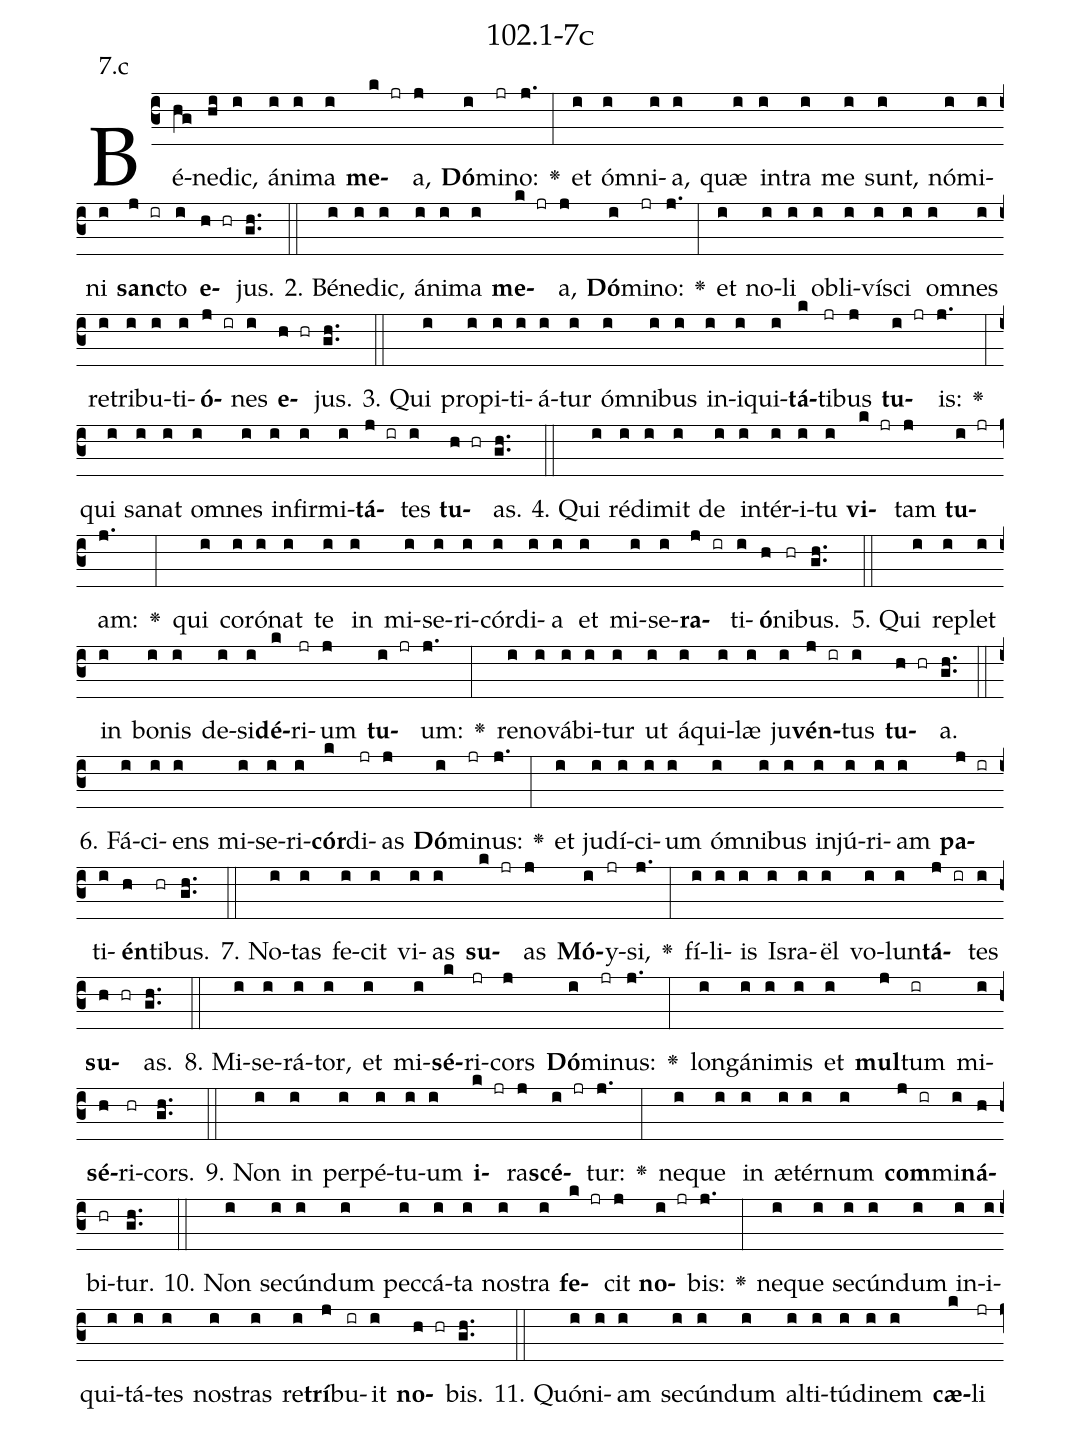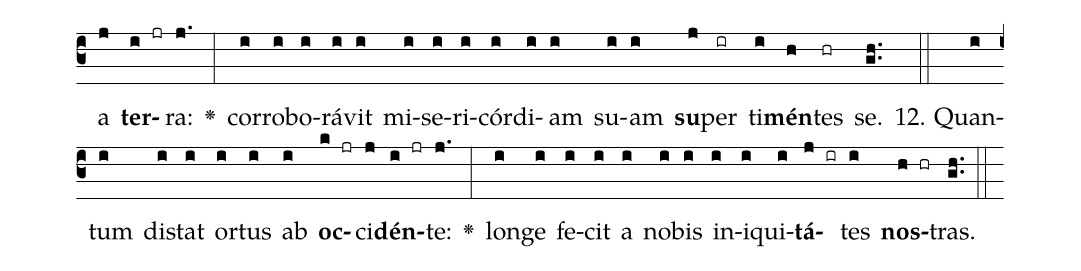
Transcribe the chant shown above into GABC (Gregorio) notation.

name: 102.1-7c;
annotation: 7.c;
%%
(c3)Bé(hg)ne(hi)dic,(i) á(i)ni(i)ma(i) <b>me</b>(k jr)a,(j) <b>Dó</b>(i)mi(jr)no:(j.) <v>\greheightstar</v>(:) et(i) óm(i)ni(i)a,(i) quæ(i) in(i)tra(i) me(i) sunt,(i) nó(i)mi(i)ni(i) <b>sanc</b>(j ir)to(i) <b>e</b>(h hr)jus.(gh..) (::)
2. Bé(i)ne(i)dic,(i) á(i)ni(i)ma(i) <b>me</b>(k jr)a,(j) <b>Dó</b>(i)mi(jr)no:(j.) <v>\greheightstar</v>(:) et(i) no(i)li(i) ob(i)li(i)ví(i)sci(i) om(i)nes(i) re(i)tri(i)bu(i)ti(i)<b>ó</b>(j ir)nes(i) <b>e</b>(h hr)jus.(gh..) (::)
3. Qui(i) pro(i)pi(i)ti(i)á(i)tur(i) óm(i)ni(i)bus(i) in(i)i(i)qui(i)<b>tá</b>(k)ti(jr)bus(j) <b>tu</b>(i jr)is:(j.) <v>\greheightstar</v>(:) qui(i) sa(i)nat(i) om(i)nes(i) in(i)fir(i)mi(i)<b>tá</b>(j ir)tes(i) <b>tu</b>(h hr)as.(gh..) (::)
4. Qui(i) réd(i)i(i)mit(i) de(i) in(i)tér(i)i(i)tu(i) <b>vi</b>(k jr)tam(j) <b>tu</b>(i jr)am:(j.) <v>\greheightstar</v>(:) qui(i) co(i)ró(i)nat(i) te(i) in(i) mi(i)se(i)ri(i)cór(i)di(i)a(i) et(i) mi(i)se(i)<b>ra</b>(j ir)ti(i)<b>ó</b>(h)ni(hr)bus.(gh..) (::)
5. Qui(i) re(i)plet(i) in(i) bo(i)nis(i) de(i)si(i)<b>dé</b>(k)ri(jr)um(j) <b>tu</b>(i jr)um:(j.) <v>\greheightstar</v>(:) re(i)no(i)vá(i)bi(i)tur(i) ut(i) á(i)qui(i)læ(i) ju(i)<b>vén</b>(j ir)tus(i) <b>tu</b>(h hr)a.(gh..) (::)
6. Fá(i)ci(i)ens(i) mi(i)se(i)ri(i)<b>cór</b>(k)di(jr)as(j) <b>Dó</b>(i)mi(jr)nus:(j.) <v>\greheightstar</v>(:) et(i) ju(i)dí(i)ci(i)um(i) óm(i)ni(i)bus(i) in(i)jú(i)ri(i)am(i) <b>pa</b>(j ir)ti(i)<b>én</b>(h)ti(hr)bus.(gh..) (::)
7. No(i)tas(i) fe(i)cit(i) vi(i)as(i) <b>su</b>(k jr)as(j) <b>Mó</b>(i)y(jr)si,(j.) <v>\greheightstar</v>(:) fí(i)li(i)is(i) Is(i)ra(i)ël(i) vo(i)lun(i)<b>tá</b>(j ir)tes(i) <b>su</b>(h hr)as.(gh..) (::)
8. Mi(i)se(i)rá(i)tor,(i) et(i) mi(i)<b>sé</b>(k)ri(jr)cors(j) <b>Dó</b>(i)mi(jr)nus:(j.) <v>\greheightstar</v>(:) long(i)á(i)ni(i)mis(i) et(i) <b>mul</b>(j)tum(ir) mi(i)<b>sé</b>(h)ri(hr)cors.(gh..) (::)
9. Non(i) in(i) per(i)pé(i)tu(i)um(i) <b>i</b>(k jr)ra(j)<b>scé</b>(i jr)tur:(j.) <v>\greheightstar</v>(:) ne(i)que(i) in(i) æ(i)tér(i)num(i) <b>com</b>(j ir)mi(i)<b>ná</b>(h)bi(hr)tur.(gh..) (::)
10. Non(i) se(i)cún(i)dum(i) pec(i)cá(i)ta(i) nos(i)tra(i) <b>fe</b>(k jr)cit(j) <b>no</b>(i jr)bis:(j.) <v>\greheightstar</v>(:) ne(i)que(i) se(i)cún(i)dum(i) in(i)i(i)qui(i)tá(i)tes(i) nos(i)tras(i) re(i)<b>trí</b>(j)bu(ir)it(i) <b>no</b>(h hr)bis.(gh..) (::)
11. Quón(i)i(i)am(i) se(i)cún(i)dum(i) al(i)ti(i)tú(i)di(i)nem(i) <b>cæ</b>(k)li(jr) a(j) <b>ter</b>(i jr)ra:(j.) <v>\greheightstar</v>(:) cor(i)ro(i)bo(i)rá(i)vit(i) mi(i)se(i)ri(i)cór(i)di(i)am(i) su(i)am(i) <b>su</b>(j)per(ir) ti(i)<b>mén</b>(h)tes(hr) se.(gh..) (::)
12. Quan(i)tum(i) di(i)stat(i) or(i)tus(i) ab(i) <b>oc</b>(k jr)ci(j)<b>dén</b>(i jr)te:(j.) <v>\greheightstar</v>(:) lon(i)ge(i) fe(i)cit(i) a(i) no(i)bis(i) in(i)i(i)qui(i)<b>tá</b>(j ir)tes(i) <b>nos</b>(h hr)tras.(gh..) (::)
